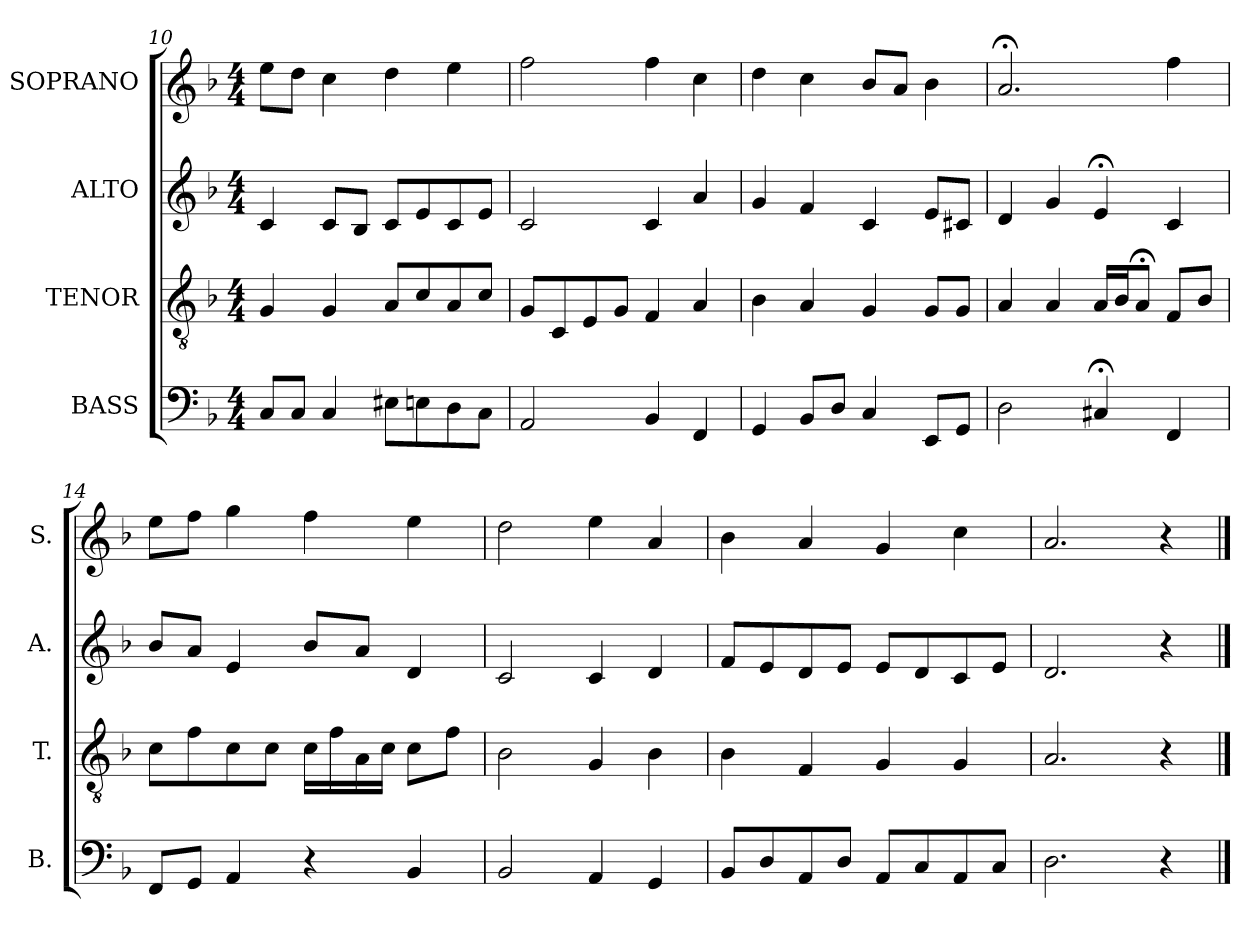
**kern	**kern	**kern	**kern
*part4	*part3	*part2	*part1
*staff4	*staff3	*staff2	*staff1
*I"BASS	*I"TENOR	*I"ALTO	*I"SOPRANO
*I'B.	*I'T.	*I'A.	*I'S.
*clefF4	*clefGv2	*clefG2	*clefG2
*k[b-]	*k[b-]	*k[b-]	*k[b-]
*F:	*F:	*F:	*F:
*M4/4	*M4/4	*M4/4	*M4/4
=10	=10	=10	=10
8C/L	4G/	4c/	8ee\L
8C/J	.	.	8dd\J
4C/	4G/	8c/L	4cc\
.	.	8B-/J	.
8E#X\L	8A/L	8c/L	4dd\
8En\	8c/	8e/	.
8D\	8A/	8c/	4ee\
8C\J	8c/J	8e/J	.
=11	=11	=11	=11
2AA/	8G/L	2c/	2ff\
.	8C/	.	.
.	8E/	.	.
.	8G/J	.	.
4BB-/	4F/	4c/	4ff\
4FF/	4A/	4a/	4cc\
=12	=12	=12	=12
4GG/	4B-\	4g/	4dd\
8BB-/L	4A/	4f/	4cc\
8D/J	.	.	.
4C/	4G/	4c/	8b-/L
.	.	.	8a/J
8EE/L	8G/L	8e/L	4b-\
8GG/J	8G/J	8c#X/J	.
!!LO:LB:g=z
=13	=13	=13	=13
2D\	4A/	4d/	2.a;</
.	4A/	4g/	.
4C#X;</	16A/LL	4e;</	.
.	16B-/J	.	.
.	8A;</J	.	.
4FF/	8F/L	4c/	4ff\
.	8B-/J	.	.
=14	=14	=14	=14
8FF/L	8c\L	8b-/L	8ee\L
8GG/J	8f\	8a/J	8ff\J
4AA/	8c\	4e/	4gg\
.	8c\J	.	.
4r	16c\LL	8b-/L	4ff\
.	16f\	.	.
.	16A\	8a/J	.
.	16c\JJ	.	.
4BB-/	8c\L	4d/	4ee\
.	8f\J	.	.
=15	=15	=15	=15
2BB-/	2B-\	2c/	2dd\
4AA/	4G/	4c/	4ee\
4GG/	4B-\	4d/	4a/
=16	=16	=16	=16
8BB-/L	4B-\	8f/L	4b-\
8D/	.	8e/	.
8AA/	4F/	8d/	4a/
8D/J	.	8e/J	.
8AA/L	4G/	8e/L	4g/
8C/	.	8d/	.
8AA/	4G/	8c/	4cc\
8C/J	.	8e/J	.
=17	=17	=17	=17
2.D\	2.A/	2.d/	2.a/
4r	4r	4r	4r
==	==	==	==
*-	*-	*-	*-
